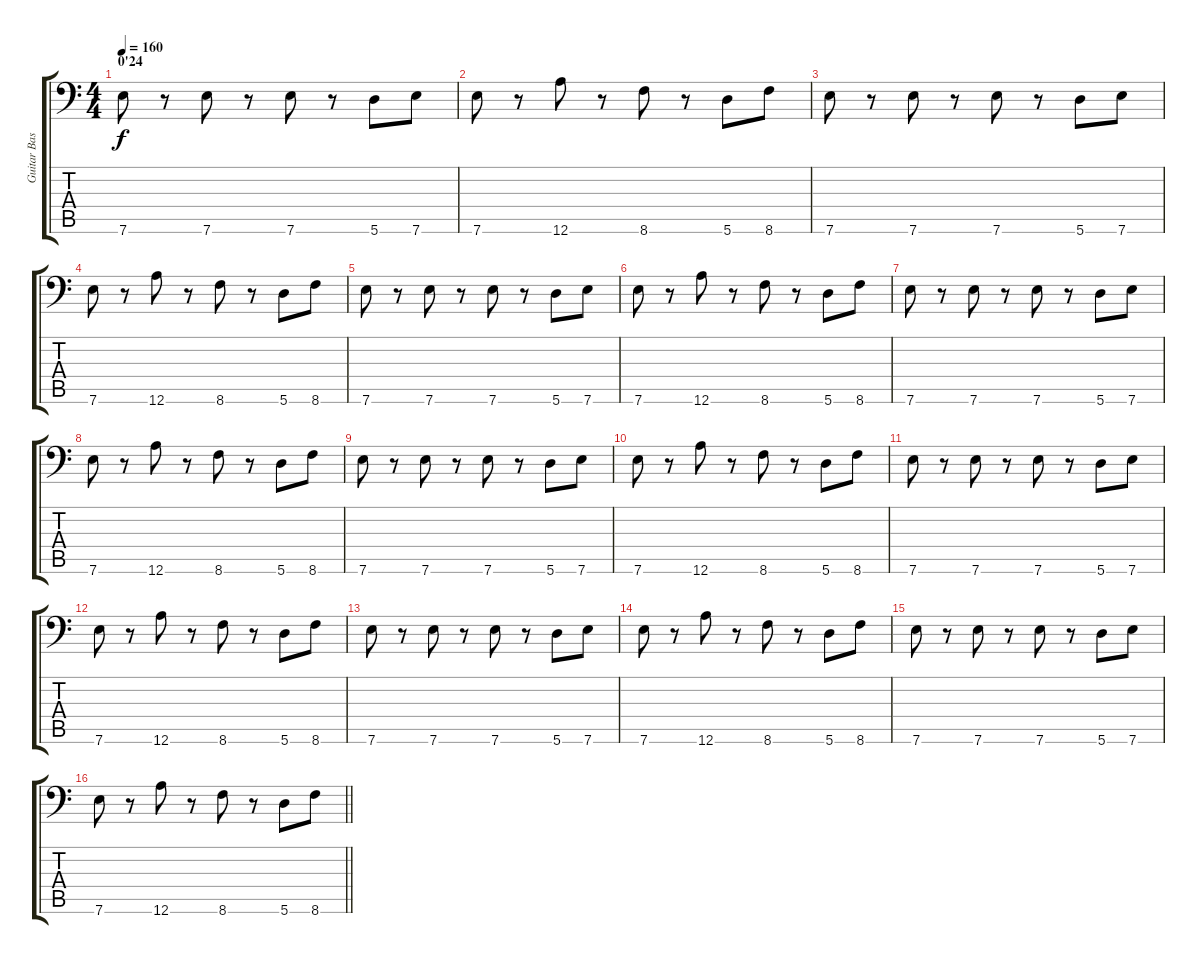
\track ("Guitar Bass" "Guitar Bas") {instrument electricbassfinger}
\staff {score tabs}
\tuning (B3 Gb3 D3 A2 E2 A1) {hide}
\ts (4 4)
\section ("" "0'24")
\tempo 160
\clef f4
\ks c
7.6.8{dy f} r.8 7.6.8 r.8 7.6.8 r.8 5.6.8 7.6.8 |
7.6.8 r.8 12.6.8 r.8 8.6.8 r.8 5.6.8 8.6.8 |
7.6.8 r.8 7.6.8 r.8 7.6.8 r.8 5.6.8 7.6.8 |
7.6.8 r.8 12.6.8 r.8 8.6.8 r.8 5.6.8 8.6.8 |
7.6.8 r.8 7.6.8 r.8 7.6.8 r.8 5.6.8 7.6.8 |
7.6.8 r.8 12.6.8 r.8 8.6.8 r.8 5.6.8 8.6.8 |
7.6.8 r.8 7.6.8 r.8 7.6.8 r.8 5.6.8 7.6.8 |
7.6.8 r.8 12.6.8 r.8 8.6.8 r.8 5.6.8 8.6.8 |
7.6.8 r.8 7.6.8 r.8 7.6.8 r.8 5.6.8 7.6.8 |
7.6.8 r.8 12.6.8 r.8 8.6.8 r.8 5.6.8 8.6.8 |
7.6.8 r.8 7.6.8 r.8 7.6.8 r.8 5.6.8 7.6.8 |
7.6.8 r.8 12.6.8 r.8 8.6.8 r.8 5.6.8 8.6.8 |
7.6.8 r.8 7.6.8 r.8 7.6.8 r.8 5.6.8 7.6.8 |
7.6.8 r.8 12.6.8 r.8 8.6.8 r.8 5.6.8 8.6.8 |
7.6.8 r.8 7.6.8 r.8 7.6.8 r.8 5.6.8 7.6.8 |
\barLineRight lightlight
7.6.8 r.8 12.6.8 r.8 8.6.8 r.8 5.6.8 8.6.8
